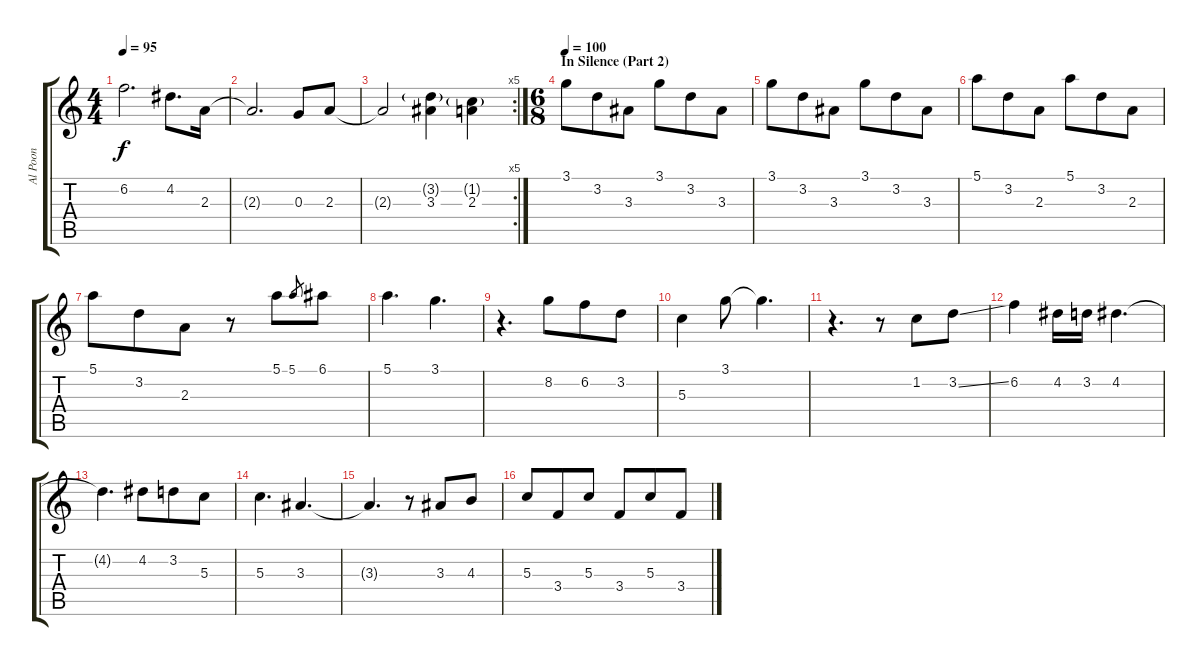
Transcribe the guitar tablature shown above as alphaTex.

\track ("Al Poon" "Al Poon") {instrument acousticguitarsteel}
\staff {score tabs}
\tuning (E4 B3 G3 D3 A2 E2) {hide}
\ts (4 4)
\tempo 95
\clef g2
\ks c
6.2{t}.2{d dy f} 4.2.8{d} 2.3.16 |
2.3{t}.2{d} 0.3.8 2.3.8 |
\rc 5
2.3{t}.2 (3.2{g} 3.3).4 (1.2{g} 2.3).4 |
\ts (6 8)
\section ("" "In Silence (Part 2)")
\tempo 100
3.1.8 3.2.8 3.3.8 3.1.8 3.2.8 3.3.8 |
3.1.8 3.2.8 3.3.8 3.1.8 3.2.8 3.3.8 |
5.1.8 3.2.8 2.3.8 5.1.8 3.2.8 2.3.8 |
5.1.8 3.2.8 2.3.8 r.8 5.1.8 5.1.8{gr} 6.1.8 |
5.1.4{d} 3.1.4{d} |
r.4{d} 8.2.8 6.2.8 3.2.8 |
5.3.4 3.1.8 3.1{t}.4{d} |
r.4{d} r.8 1.2.8 3.2{ss}.8 |
6.2.4 4.2.16 3.2.16 4.2.4{d} |
4.2{t}.4{d} 4.2.8 3.2.8 5.3.8 |
5.3.4{d} 3.3.4{d} |
3.3{t}.4{d} r.8 3.3.8 4.3.8 |
5.3.8 3.4.8 5.3.8 3.4.8 5.3.8 3.4.8
